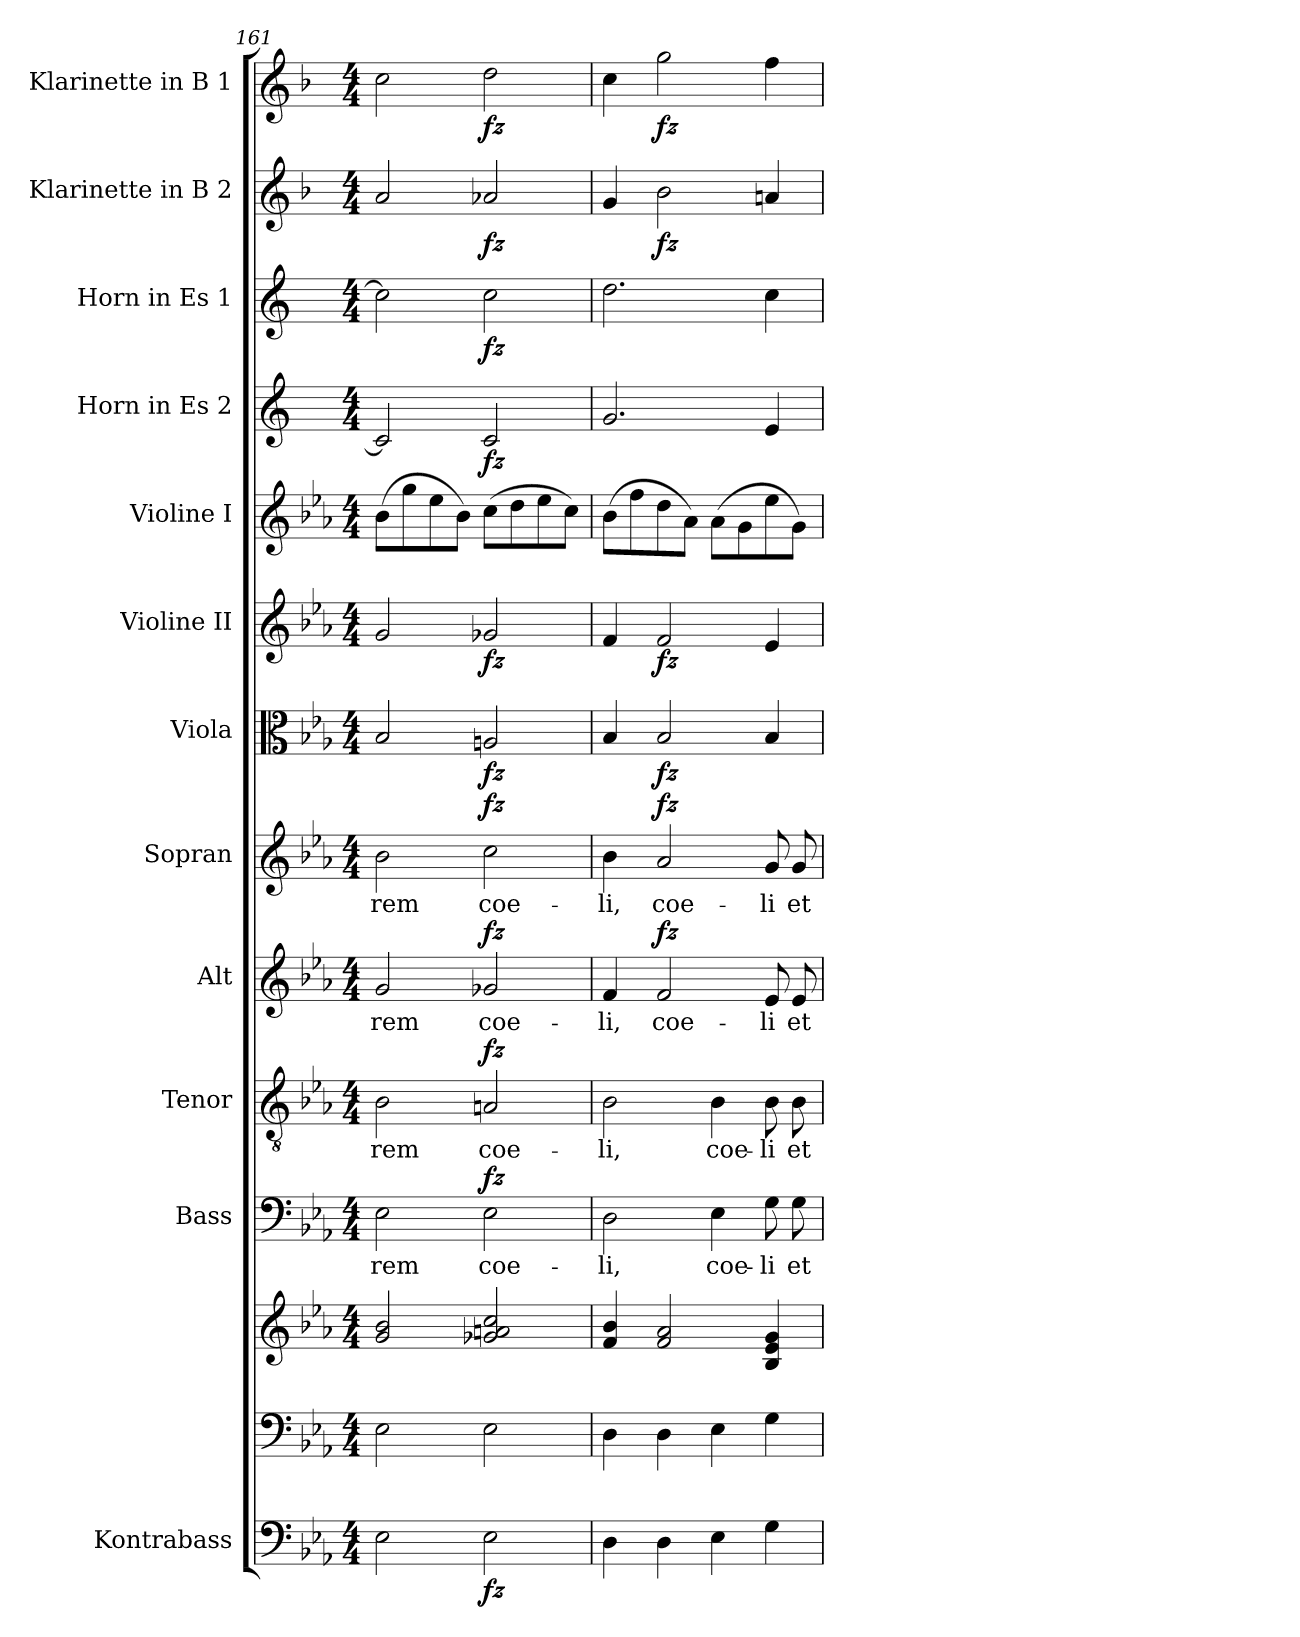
**kern	**dynam	**kern	**kern	**kern	**text	**dynam	**kern	**text	**dynam	**kern	**text	**dynam	**kern	**text	**dynam	**kern	**dynam	**kern	**dynam	**kern	**kern	**dynam	**kern	**dynam	**kern	**dynam	**kern	**dynam
*part13	*part13	*part12	*part12	*part11	*part11	*part11	*part10	*part10	*part10	*part9	*part9	*part9	*part8	*part8	*part8	*part7	*part7	*part6	*part6	*part5	*part4	*part4	*part3	*part3	*part2	*part2	*part1	*part1
*staff14	*staff14	*staff13	*staff12	*staff11	*staff11	*staff11	*staff10	*staff10	*staff10	*staff9	*staff9	*staff9	*staff8	*staff8	*staff8	*staff7	*staff7	*staff6	*staff6	*staff5	*staff4	*staff4	*staff3	*staff3	*staff2	*staff2	*staff1	*staff1
*I"Kontrabass	*	*	*	*I"Bass	*	*	*I"Tenor	*	*	*I"Alt	*	*	*I"Sopran	*	*	*I"Viola	*	*I"Violine II	*	*I"Violine I	*I"Horn in Es 2	*	*I"Horn in Es 1	*	*I"Klarinette in B 2	*	*I"Klarinette in B 1	*
*I'Kb.	*	*	*	*I'B	*	*	*I'T	*	*	*I'A	*	*	*I'S	*	*	*I'Vla.	*	*I'Vl. II	*	*I'Vl. I	*I'Hrn. 2	*	*I'Hrn. 1	*	*	*	*	*
*clefF4	*	*clefF4	*clefG2	*clefF4	*	*	*clefGv2	*	*	*clefG2	*	*	*clefG2	*	*	*clefC3	*	*clefG2	*	*clefG2	*clefG2	*	*clefG2	*	*clefG2	*	*clefG2	*
*ITrd7c12	*	*	*	*	*	*	*	*	*	*	*	*	*	*	*	*	*	*	*	*	*ITrd5c9	*	*ITrd5c9	*	*ITrd1c2	*	*ITrd1c2	*
*k[b-e-a-]	*	*k[b-e-a-]	*k[b-e-a-]	*k[b-e-a-]	*	*	*k[b-e-a-]	*	*	*k[b-e-a-]	*	*	*k[b-e-a-]	*	*	*k[b-e-a-]	*	*k[b-e-a-]	*	*k[b-e-a-]	*k[b-e-a-]	*	*k[b-e-a-]	*	*k[b-e-a-]	*	*k[b-e-a-]	*
*E-:	*	*E-:	*E-:	*E-:	*	*	*E-:	*	*	*E-:	*	*	*E-:	*	*	*E-:	*	*E-:	*	*E-:	*E-:	*	*E-:	*	*E-:	*	*E-:	*
*M4/4	*	*M4/4	*M4/4	*M4/4	*	*	*M4/4	*	*	*M4/4	*	*	*M4/4	*	*	*M4/4	*	*M4/4	*	*M4/4	*M4/4	*	*M4/4	*	*M4/4	*	*M4/4	*
=161	=161	=161	=161	=161	=161	=161	=161	=161	=161	=161	=161	=161	=161	=161	=161	=161	=161	=161	=161	=161	=161	=161	=161	=161	=161	=161	=161	=161
!	!	!	!	!	!LO:LY:b	!	!	!LO:LY:b	!	!	!LO:LY:b	!	!	!LO:LY:b	!	!	!	!	!	!	!	!	!	!	!	!	!	!
2EE-\	.	2E-\	2g/ 2b-/	2E-\	-rem	.	2B-\	-rem	.	2g/	-rem	.	2b-\	-rem	.	2B-/	.	2g/	.	(>8b-\L	2E-/]	.	2e-\]	.	2g/	.	2b-\	.
.	.	.	.	.	.	.	.	.	.	.	.	.	.	.	.	.	.	.	.	8gg\	.	.	.	.	.	.	.	.
.	.	.	.	.	.	.	.	.	.	.	.	.	.	.	.	.	.	.	.	8ee-\	.	.	.	.	.	.	.	.
.	.	.	.	.	.	.	.	.	.	.	.	.	.	.	.	.	.	.	.	8b-\J)	.	.	.	.	.	.	.	.
!	!LO:DY:b	!	!	!	!LO:LY:b	!LO:DY:a	!	!LO:LY:b	!LO:DY:a	!	!LO:LY:b	!LO:DY:a	!	!LO:LY:b	!LO:DY:a	!	!LO:DY:b	!	!LO:DY:b	!	!	!LO:DY:b	!	!LO:DY:b	!	!LO:DY:b	!	!LO:DY:b
2EE-\	fz	2E-\	2g-X/ 2an/ 2cc/	2E-\	coe-	fz	2An/	coe-	fz	2g-X/	coe-	fz	2cc\	coe-	fz	2An/	fz	2g-X/	fz	(>8cc\L	2E-/	fz	2e-\	fz	2g-X/	fz	2cc\	fz
.	.	.	.	.	.	.	.	.	.	.	.	.	.	.	.	.	.	.	.	8dd\	.	.	.	.	.	.	.	.
.	.	.	.	.	.	.	.	.	.	.	.	.	.	.	.	.	.	.	.	8ee-\	.	.	.	.	.	.	.	.
.	.	.	.	.	.	.	.	.	.	.	.	.	.	.	.	.	.	.	.	8cc\J)	.	.	.	.	.	.	.	.
!!LO:PB:g=z
=162	=162	=162	=162	=162	=162	=162	=162	=162	=162	=162	=162	=162	=162	=162	=162	=162	=162	=162	=162	=162	=162	=162	=162	=162	=162	=162	=162	=162
!	!	!	!	!	!LO:LY:b	!	!	!LO:LY:b	!	!	!LO:LY:b	!	!	!LO:LY:b	!	!	!	!	!	!	!	!	!	!	!	!	!	!
4DD\	.	4D\	4f/ 4b-/	2D\	-li,	.	2B-\	-li,	.	4f/	-li,	.	4b-\	-li,	.	4B-/	.	4f/	.	(>8b-\L	2.B-/	.	2.f\	.	4f/	.	4b-\	.
.	.	.	.	.	.	.	.	.	.	.	.	.	.	.	.	.	.	.	.	8ff\	.	.	.	.	.	.	.	.
!	!	!	!	!	!	!	!	!	!	!	!LO:LY:b	!LO:DY:a	!	!LO:LY:b	!LO:DY:a	!	!LO:DY:b	!	!LO:DY:b	!	!	!	!	!	!	!LO:DY:b	!	!LO:DY:b
4DD\	.	4D\	2f/ 2a-/	.	.	.	.	.	.	2f/	coe-	fz	2a-/	coe-	fz	2B-/	fz	2f/	fz	8dd\	.	.	.	.	2a-\	fz	2ff\	fz
.	.	.	.	.	.	.	.	.	.	.	.	.	.	.	.	.	.	.	.	8a-\J)	.	.	.	.	.	.	.	.
!	!	!	!	!	!LO:LY:b	!	!	!LO:LY:b	!	!	!	!	!	!	!	!	!	!	!	!	!	!	!	!	!	!	!	!
4EE-\	.	4E-\	.	4E-\	coe-	.	4B-\	coe-	.	.	.	.	.	.	.	.	.	.	.	(>8a-\L	.	.	.	.	.	.	.	.
.	.	.	.	.	.	.	.	.	.	.	.	.	.	.	.	.	.	.	.	8g\	.	.	.	.	.	.	.	.
!	!	!	!	!	!LO:LY:b	!	!	!LO:LY:b	!	!	!LO:LY:b	!	!	!LO:LY:b	!	!	!	!	!	!	!	!	!	!	!	!	!	!
4GG\	.	4G\	4B-/ 4e-/ 4g/	8G\	-li	.	8B-\	-li	.	8e-/	-li	.	8g/	-li	.	4B-/	.	4e-/	.	8ee-\	4G/	.	4e-\	.	4gn/	.	4ee-\	.
!	!	!	!	!	!LO:LY:b	!	!	!LO:LY:b	!	!	!LO:LY:b	!	!	!LO:LY:b	!	!	!	!	!	!	!	!	!	!	!	!	!	!
.	.	.	.	8G\	et	.	8B-\	et	.	8e-/	et	.	8g/	et	.	.	.	.	.	8g\J)	.	.	.	.	.	.	.	.
=	=	=	=	=	=	=	=	=	=	=	=	=	=	=	=	=	=	=	=	=	=	=	=	=	=	=	=	=
*-	*-	*-	*-	*-	*-	*-	*-	*-	*-	*-	*-	*-	*-	*-	*-	*-	*-	*-	*-	*-	*-	*-	*-	*-	*-	*-	*-	*-
